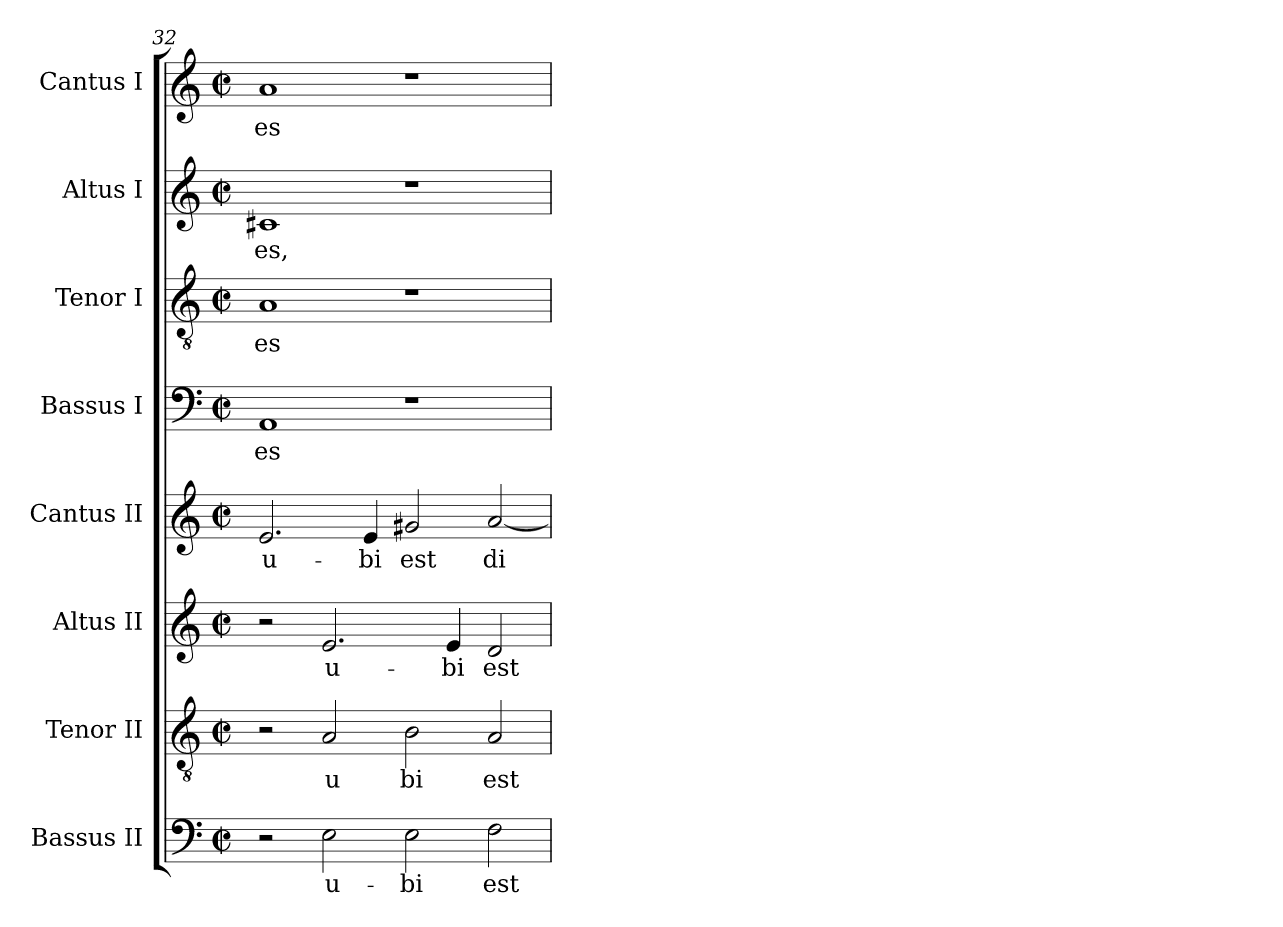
**kern	**text	**kern	**text	**kern	**text	**kern	**text	**kern	**text	**kern	**text	**kern	**text	**kern	**text
*part8	*part8	*part7	*part7	*part6	*part6	*part5	*part5	*part4	*part4	*part3	*part3	*part2	*part2	*part1	*part1
*staff8	*staff8	*staff7	*staff7	*staff6	*staff6	*staff5	*staff5	*staff4	*staff4	*staff3	*staff3	*staff2	*staff2	*staff1	*staff1
*I"Bassus II	*	*I"Tenor II	*	*I"Altus II	*	*I"Cantus II	*	*I"Bassus I	*	*I"Tenor I	*	*I"Altus I	*	*I"Cantus I	*
*clefF4	*	*clefGv2	*	*clefG2	*	*clefG2	*	*clefF4	*	*clefGv2	*	*clefG2	*	*clefG2	*
*M2/2	*	*M2/2	*	*M2/2	*	*M2/2	*	*M2/2	*	*M2/2	*	*M2/2	*	*M2/2	*
*met(c|)	*	*met(c|)	*	*met(c|)	*	*met(c|)	*	*met(c|)	*	*met(c|)	*	*met(c|)	*	*met(c|)	*
=32	=32	=32	=32	=32	=32	=32	=32	=32	=32	=32	=32	=32	=32	=32	=32
!	!	!	!	!	!	!	!LO:LY:b:cj	!	!LO:LY:b:cj	!	!LO:LY:b:cj	!	!LO:LY:b:cj	!	!LO:LY:b:cj
2r	.	2r	.	2r	.	2.e/	u-	1AA	es	1A	es	1c#X	-es,	1a	-es
!	!LO:LY:b:cj	!	!LO:LY:b:cj	!	!LO:LY:b:cj	!	!	!	!	!	!	!	!	!	!
2E\	u-	2A/	u	2.e/	u-	.	.	.	.	.	.	.	.	.	.
!	!	!	!	!	!	!	!LO:LY:b:cj	!	!	!	!	!	!	!	!
.	.	.	.	.	.	4e/	-bi	.	.	.	.	.	.	.	.
!	!LO:LY:b:cj	!	!LO:LY:b:cj	!	!	!	!LO:LY:b:cj	!	!	!	!	!	!	!	!
2E\	-bi	2B\	bi	.	.	2g#X/	est	1r	.	1r	.	1r	.	1r	.
!	!	!	!	!	!LO:LY:b:cj	!	!	!	!	!	!	!	!	!	!
.	.	.	.	4e/	-bi	.	.	.	.	.	.	.	.	.	.
!	!LO:LY:b:cj	!	!LO:LY:b:cj	!	!LO:LY:b:cj	!	!LO:LY:b:cj	!	!	!	!	!	!	!	!
2F\	est	2A/	est	2d/	est	[>2a/	di-	.	.	.	.	.	.	.	.
=	=	=	=	=	=	=	=	=	=	=	=	=	=	=	=
*-	*-	*-	*-	*-	*-	*-	*-	*-	*-	*-	*-	*-	*-	*-	*-
